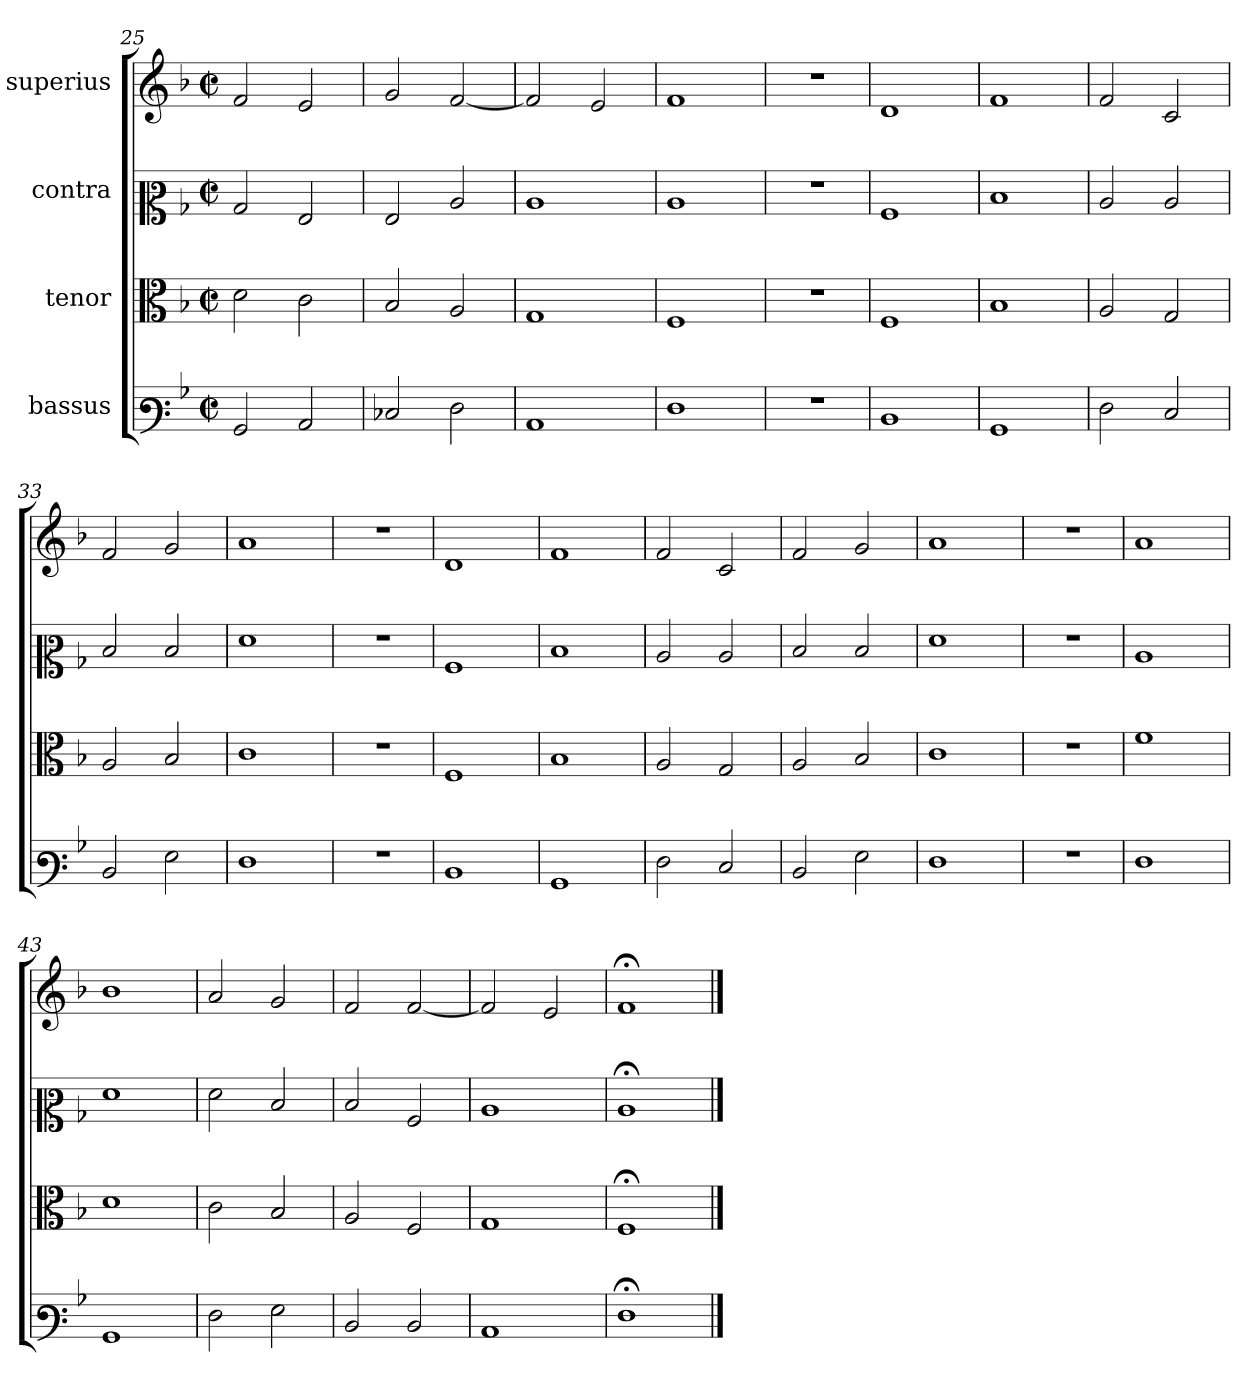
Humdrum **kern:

**kern	**kern	**kern	**kern
*part4	*part3	*part2	*part1
*staff4	*staff3	*staff2	*staff1
*I"bassus	*I"tenor	*I"contra	*I"superius
*clefF3	*clefC3	*clefC2	*clefG2
*k[b-]	*k[b-]	*k[b-]	*k[b-]
*M2/2	*M2/2	*M2/2	*M2/2
*met(c|)	*met(c|)	*met(c|)	*met(c|)
=25	=25	=25	=25
2BB-	2d	2B-	2f
2C	2c	2G	2e
=26	=26	=26	=26
2E-X	2B-	2G	2g
2F	2A	2c	[2f
=27	=27	=27	=27
1C	1G	1c	2f]
.	.	.	2e
=28	=28	=28	=28
1F	1F	1c	1f
=29	=29	=29	=29
1r	1r	1r	1r
=30	=30	=30	=30
1D	1F	1A	1d
=31	=31	=31	=31
1BB-	1B-	1d	1f
=32	=32	=32	=32
2F	2A	2c	2f
2E	2G	2c	2c
=33	=33	=33	=33
2D	2A	2d	2f
2G	2B-	2d	2g
=34	=34	=34	=34
1F	1c	1f	1a
=35	=35	=35	=35
1r	1r	1r	1r
=36	=36	=36	=36
1D	1F	1A	1d
=37	=37	=37	=37
1BB-	1B-	1d	1f
=38	=38	=38	=38
2F	2A	2c	2f
2E	2G	2c	2c
=39	=39	=39	=39
2D	2A	2d	2f
2G	2B-	2d	2g
=40	=40	=40	=40
1F	1c	1f	1a
=41	=41	=41	=41
1r	1r	1r	1r
=42	=42	=42	=42
1F	1f	1c	1a
=43	=43	=43	=43
1BB-	1d	1f	1b-
=44	=44	=44	=44
2F	2c	2f	2a
2G	2B-	2d	2g
=45	=45	=45	=45
2D	2A	2d	2f
2D	2F	2A	[2f
=46	=46	=46	=46
1C	1G	1c	2f]
.	.	.	2e
=47	=47	=47	=47
1F;	1F;	1c;	1f;
==	==	==	==
*-	*-	*-	*-
